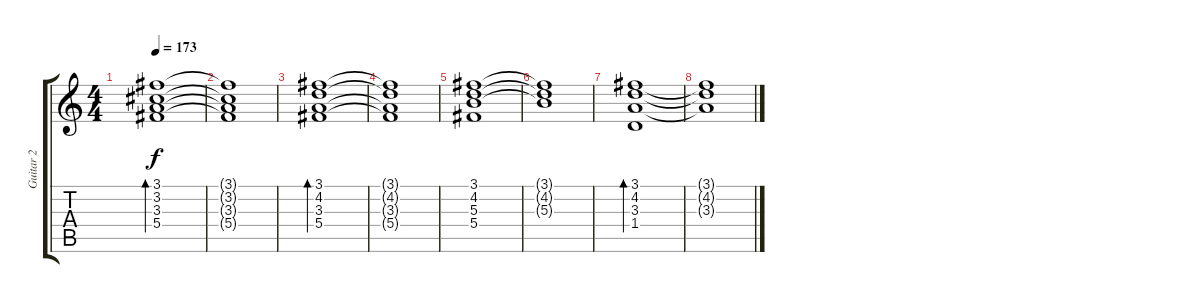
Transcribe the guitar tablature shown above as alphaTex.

\track ("Guitar 2" "Guitar 2") {instrument acousticguitarsteel}
\staff {score tabs}
\tuning (Eb4 Bb3 Gb3 Db3 Ab2 Db2) {hide}
\ts (4 4)
\tempo 173
\clef g2
\ks c
(3.1 3.2 3.3 5.4).1{bd 120 dy f volume 10 instrument acousticguitarsteel} |
(3.1{t} 3.2{t} 3.3{t} 5.4{t}).1 |
(3.1 4.2 3.3 5.4).1{bd 120} |
(3.1{t} 4.2{t} 3.3{t} 5.4{t}).1 |
(3.1 4.2 5.3 5.4).1 |
(3.1{t} 4.2{t} 5.3{t}).1 |
(3.1 4.2 3.3 1.4).1{bd 120} |
(3.1{t} 4.2{t} 3.3{t}).1
